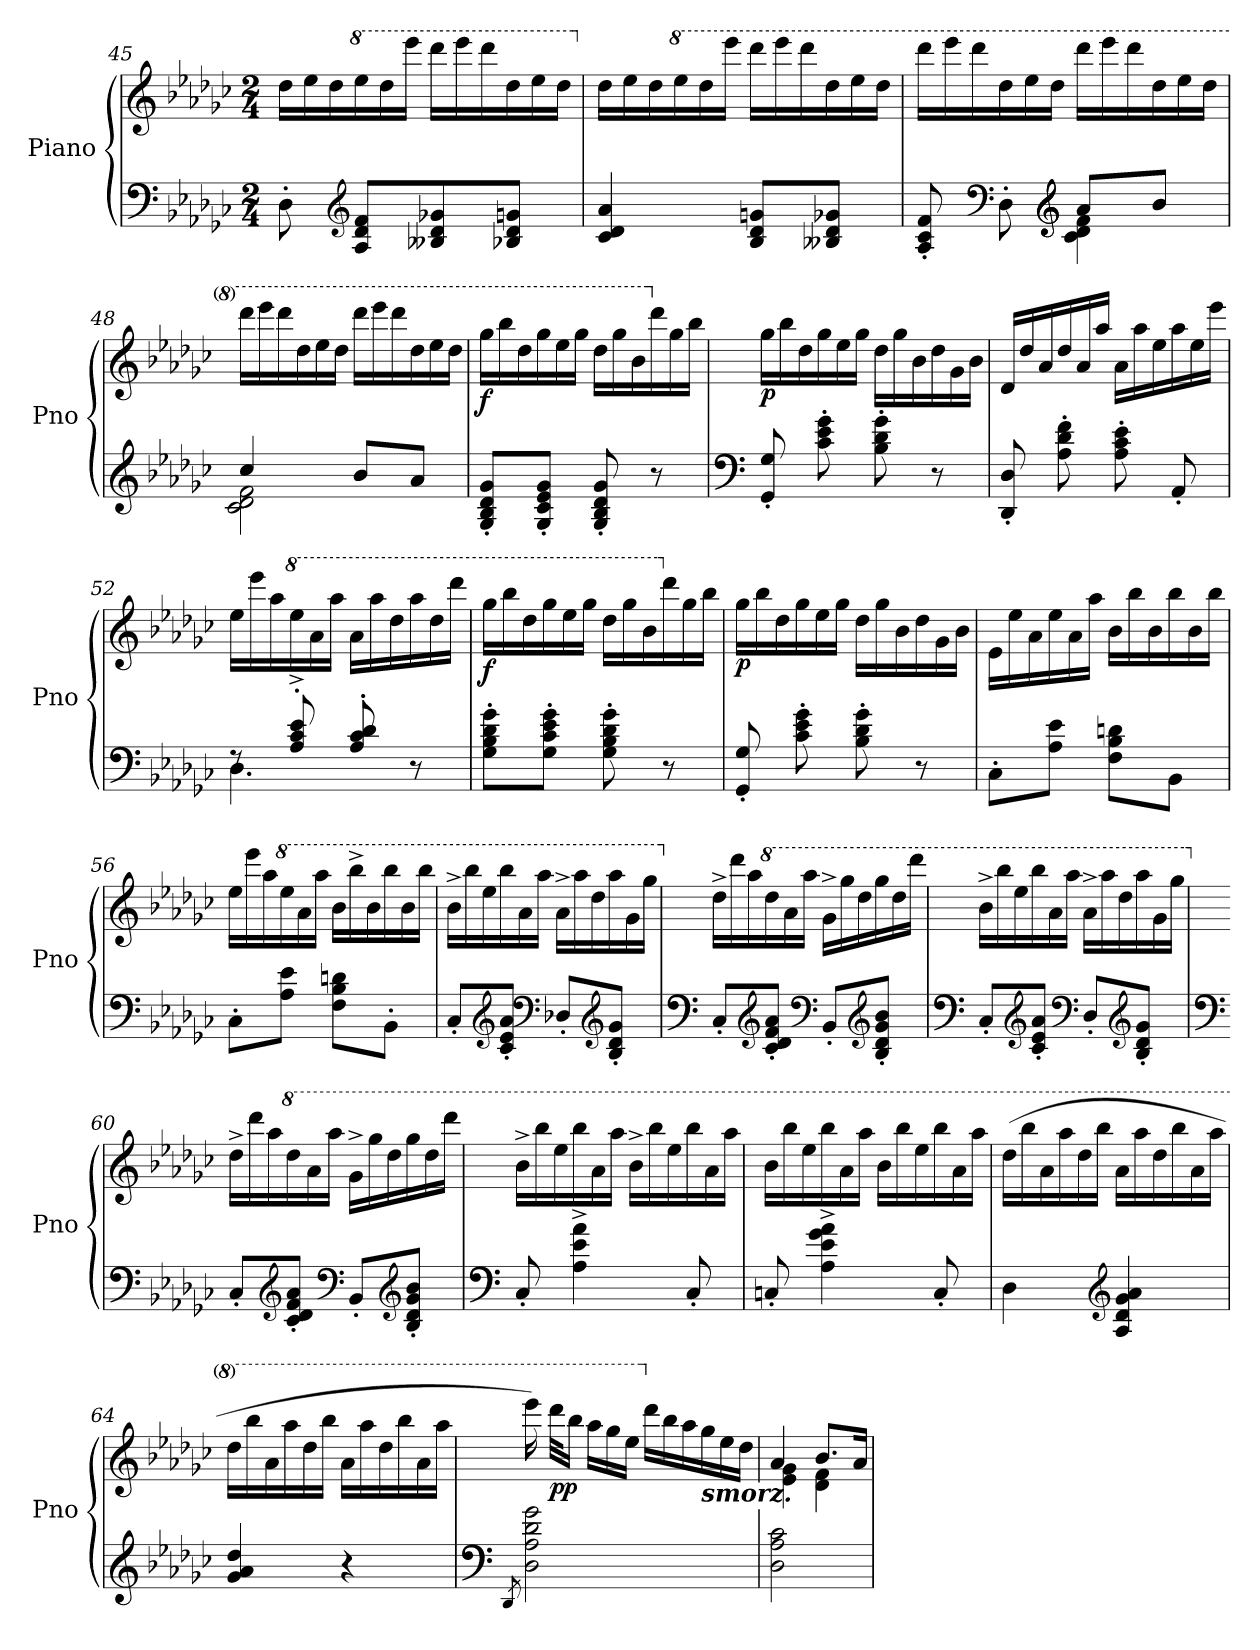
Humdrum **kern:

**kern	**kern	**dynam
*part1	*part1	*part1
*staff2	*staff1	*staff1/2
*I"Piano	*	*
*I'Pno	*	*
!!LO:LB:g=z
*clefF4	*clefG2	*
*k[b-e-a-d-g-c-]	*k[b-e-a-d-g-c-]	*
*M2/4	*M2/4	*
*	*Xtuplet	*
=45	=45	=45
8D-'\	24dd-\LL	.
.	24ee-\	.
.	24dd-\	.
*clefG2	*	*
*	*8va	*
8A-/ 8d-/ 8f/L	24eee-\	.
.	24ddd-\	.
.	24eeee-\JJ	.
8B--X/ 8d-/ 8g-X/	24dddd-\LL	.
.	24eeee-\	.
.	24dddd-\	.
8B-X/ 8d-/ 8gn/J	24ddd-\	.
.	24eee-\	.
.	24ddd-\JJ	.
=46	=46	=46
*	*X8va	*
4c-/ 4d-/ 4a-/	24dd-\LL	.
.	24ee-\	.
.	24dd-\	.
*	*8va	*
.	24eee-\	.
.	24ddd-\	.
.	24eeee-\JJ	.
8B-/ 8d-/ 8gn/L	24dddd-\LL	.
.	24eeee-\	.
.	24dddd-\	.
8B--X/ 8d-/ 8g-X/J	24ddd-\	.
.	24eee-\	.
.	24ddd-\JJ	.
=47	=47	=47
*^	*	*
8A-/' 8c-/' 8f/'	4ryy	24dddd-\LL	.
.	.	24eeee-\	.
.	.	24dddd-\	.
*clefF4	*	*	*
8D-'\	.	24ddd-\	.
.	.	24eee-\	.
.	.	24ddd-\JJ	.
*clefG2	*	*	*
8a-/L	4c-\ 4d-\ 4f\	24dddd-\LL	.
.	.	24eeee-\	.
.	.	24dddd-\	.
8b-/J	.	24ddd-\	.
.	.	24eee-\	.
.	.	24ddd-\JJ	.
!!LO:LB:g=z
=48	=48	=48	=48
4cc-/	2c-\ 2d-\ 2f\	24dddd-\LL	.
.	.	24eeee-\	.
.	.	24dddd-\	.
.	.	24ddd-\	.
.	.	24eee-\	.
.	.	24ddd-\JJ	.
8b-/L	.	24dddd-\LL	.
.	.	24eeee-\	.
.	.	24dddd-\	.
8a-/J	.	24ddd-\	.
.	.	24eee-\	.
.	.	24ddd-\JJ	.
*v	*v	*	*
=49	=49	=49
!	!	!LO:DY:b
8G-/' 8B-/' 8d-/' 8g-/'L	24ggg-\LL	f
.	24bbb-\	.
.	24ddd-\	.
8G-/' 8c-/' 8e-/' 8g-/'J	24ggg-\	.
.	24eee-\	.
.	24ggg-\JJ	.
8G-/' 8B-/' 8d-/' 8g-/'	24ddd-\LL	.
.	24ggg-\	.
.	24bb-\	.
*	*X8va	*
8r	24ddd-\	.
.	24gg-\	.
.	24bb-\JJ	.
=50	=50	=50
*clefF4	*	*
!	!	!LO:DY:b
8GG-/' 8G-/'	24gg-\LL	p
.	24bb-\	.
.	24dd-\	.
8c-\' 8e-\' 8g-\'	24gg-\	.
.	24ee-\	.
.	24gg-\JJ	.
8B-\' 8d-\' 8g-\'	24dd-\LL	.
.	24gg-\	.
.	24b-\	.
8r	24dd-\	.
.	24g-\	.
.	24b-\JJ	.
!!LO:LB:g=z
=51	=51	=51
8DD-/' 8D-/'	24d-/LL	.
.	24dd-/	.
.	24a-/	.
8A-\' 8d-\' 8f\'	24dd-/	.
.	24a-/	.
.	24aa-/JJ	.
!	!	!LO:DY:b
8A-\' 8c-\' 8e-\'	24a-\LL	other-dynamics
.	24aa-\	.
.	24ee-\	.
8AA-'/	24aa-\	.
.	24ee-\	.
.	24eee-\JJ	.
=52	=52	=52
*^	*	*
8rF	4.D-\	24ee-\LL	.
.	.	24eee-\	.
.	.	24aa-\	.
*	*	*8va	*
8A-/'^ 8c-/'^ 8e-/'^	.	24eee-\	.
.	.	24aa-\	.
.	.	24aaa-\JJ	.
8A-/' 8c-/' 8d-/'	.	24aa-\LL	.
.	.	24aaa-\	.
.	.	24ddd-\	.
8r	8ryy	24aaa-\	.
.	.	24ddd-\	.
.	.	24dddd-\JJ	.
*v	*v	*	*
!!LO:PB:g=z
=53	=53	=53
!	!	!LO:DY:b
8G-\' 8B-\' 8d-\' 8g-\'L	24ggg-\LL	f
.	24bbb-\	.
.	24ddd-\	.
8G-\' 8c-\' 8e-\' 8g-\'J	24ggg-\	.
.	24eee-\	.
.	24ggg-\JJ	.
8G-\' 8B-\' 8d-\' 8g-\'	24ddd-\LL	.
.	24ggg-\	.
.	24bb-\	.
*	*X8va	*
8r	24ddd-\	.
.	24gg-\	.
.	24bb-\JJ	.
=54	=54	=54
!	!	!LO:DY:b
8GG-/' 8G-/'	24gg-\LL	p
.	24bb-\	.
.	24dd-\	.
8c-\' 8e-\' 8g-\'	24gg-\	.
.	24ee-\	.
.	24gg-\JJ	.
8B-\' 8d-\' 8g-\'	24dd-\LL	.
.	24gg-\	.
.	24b-\	.
8r	24dd-\	.
.	24g-\	.
.	24b-\JJ	.
=55	=55	=55
8C-'\L	24e-\LL	.
.	24ee-\	.
.	24a-\	.
8A-\ 8e-\J	24ee-\	.
.	24a-\	.
.	24aa-\JJ	.
!	!	!LO:DY:b
8F\ 8B-\ 8dn\L	24b-\LL	other-dynamics
.	24bb-\	.
.	24b-\	.
8BB-\J	24bb-\	.
.	24b-\	.
.	24bb-\JJ	.
=56	=56	=56
8C-'\L	24ee-\LL	.
.	24eee-\	.
.	24aa-\	.
*	*8va	*
8A-\ 8e-\J	24eee-\	.
.	24aa-\	.
.	24aaa-\JJ	.
8F\ 8B-\ 8dn\L	24bb-\LL	.
.	24bbb-^\	.
.	24bb-\	.
8BB-'\J	24bbb-\	.
.	24bb-\	.
.	24bbb-\JJ	.
!!LO:PB:g=z
=57	=57	=57
8C-'/L	24bb-^\LL	.
.	24bbb-\	.
.	24eee-\	.
*clefG2	*	*
8c-/' 8e-/' 8a-/'J	24bbb-\	.
.	24aa-\	.
.	24aaa-\JJ	.
*clefF4	*	*
8D-X'/L	24aa-^\LL	.
.	24aaa-\	.
.	24ddd-\	.
*clefG2	*	*
8B-/' 8d-/' 8g-/'J	24aaa-\	.
.	24gg-\	.
.	24ggg-\JJ	.
=58	=58	=58
*clefF4	*	*
*	*X8va	*
8C-'/L	24dd-^\LL	.
.	24ddd-\	.
.	24aa-\	.
*clefG2	*	*
*	*8va	*
8c-/' 8d-/' 8f/' 8a-/'J	24ddd-\	.
.	24aa-\	.
.	24aaa-\JJ	.
*clefF4	*	*
8BB-'/L	24gg-^\LL	.
.	24ggg-\	.
.	24ddd-\	.
*clefG2	*	*
8B-/' 8d-/' 8g-/' 8b-/'J	24ggg-\	.
.	24ddd-\	.
.	24dddd-\JJ	.
=59	=59	=59
*clefF4	*	*
8C-'/L	24bb-^\LL	.
.	24bbb-\	.
.	24eee-\	.
*clefG2	*	*
8c-/' 8e-/' 8a-/'J	24bbb-\	.
.	24aa-\	.
.	24aaa-\JJ	.
*clefF4	*	*
8D-'/L	24aa-^\LL	.
.	24aaa-\	.
.	24ddd-\	.
*clefG2	*	*
8B-/' 8d-/' 8g-/'J	24aaa-\	.
.	24gg-\	.
.	24ggg-\JJ	.
!!LO:LB:g=z
=60	=60	=60
*clefF4	*	*
*	*X8va	*
8C-'/L	24dd-^\LL	.
.	24ddd-\	.
.	24aa-\	.
*clefG2	*	*
*	*8va	*
8c-/' 8d-/' 8f/' 8a-/'J	24ddd-\	.
.	24aa-\	.
.	24aaa-\JJ	.
*clefF4	*	*
8BB-'/L	24gg-^\LL	.
.	24ggg-\	.
.	24ddd-\	.
*clefG2	*	*
8B-/' 8d-/' 8g-/' 8b-/'J	24ggg-\	.
.	24ddd-\	.
.	24dddd-\JJ	.
!!LO:LB:g=z
=61	=61	=61
*clefF4	*	*
8C-'/	24bb-^\LL	.
.	24bbb-\	.
.	24eee-\	.
4A-\^ 4e-\^ 4a-\^	24bbb-\	.
.	24aa-\	.
.	24aaa-\JJ	.
.	24bb-^\LL	.
.	24bbb-\	.
.	24eee-\	.
8C-'/	24bbb-\	.
.	24aa-\	.
.	24aaa-\JJ	.
=62	=62	=62
8Cn'/	24bb-\LL	.
.	24bbb-\	.
.	24eee-\	.
4A-\^ 4e-\^ 4g-\^ 4a-\^	24bbb-\	.
.	24aa-\	.
.	24aaa-\JJ	.
!	!	!LO:DY:b
.	24bb-\LL	other-dynamics
.	24bbb-\	.
.	24eee-\	.
8C'/	24bbb-\	.
.	24aa-\	.
.	24aaa-\JJ	.
=63	=63	=63
4D-\	(24ddd-\LL	.
.	24bbb-\	.
.	24aa-\	.
.	24aaa-\	.
.	24ddd-\	.
.	24bbb-\JJ	.
*clefG2	*	*
4A-/ 4d-/ 4g-/ 4a-/	24aa-\LL	.
.	24aaa-\	.
.	24ddd-\	.
.	24bbb-\	.
.	24aa-\	.
.	24aaa-\JJ	.
=64	=64	=64
4g-/ 4a-/ 4dd-/	24ddd-\LL	.
.	24bbb-\	.
.	24aa-\	.
.	24aaa-\	.
.	24ddd-\	.
.	24bbb-\JJ	.
4r	24aa-\LL	.
.	24aaa-\	.
.	24ddd-\	.
.	24bbb-\	.
.	24aa-\	.
.	24aaa-\JJ	.
!!LO:LB:g=z
=65	=65	=65
*clefF4	*	*
8qDD-/	.	.
*	*^	*
2D-\ 2A-\ 2d-\ 2g-\	8ryy	24eeee-\)	.
.	.	48ryy	.
!	!	!	!LO:DY:b
.	.	48dddd-\KLL	pp
.	.	24bbb-\JJ	.
!	!	!	!LO:DY:b
.	24aaa-\LL	4.ryy	other-dynamics
.	24ggg-\	.	.
.	24eee-\JJ	.	.
*	*X8va	*	*
.	24ddd-\LL	.	.
.	24bb-\	.	.
.	24aa-\	.	.
!	!LO:TX:b:Bi:t=smorz.	!	!
.	24gg-\	.	.
.	24ee-\	.	.
.	24dd-\JJ	.	.
=66	=66	=66	=66
2D-\ 2A-\ 2c-\	4a-/	4e-\ 4g-\	.
.	8.b-/L	4d-\ 4fi\	.
.	16a-/Jk	.	.
*	*v	*v	*
=	=	=
*-	*-	*-
